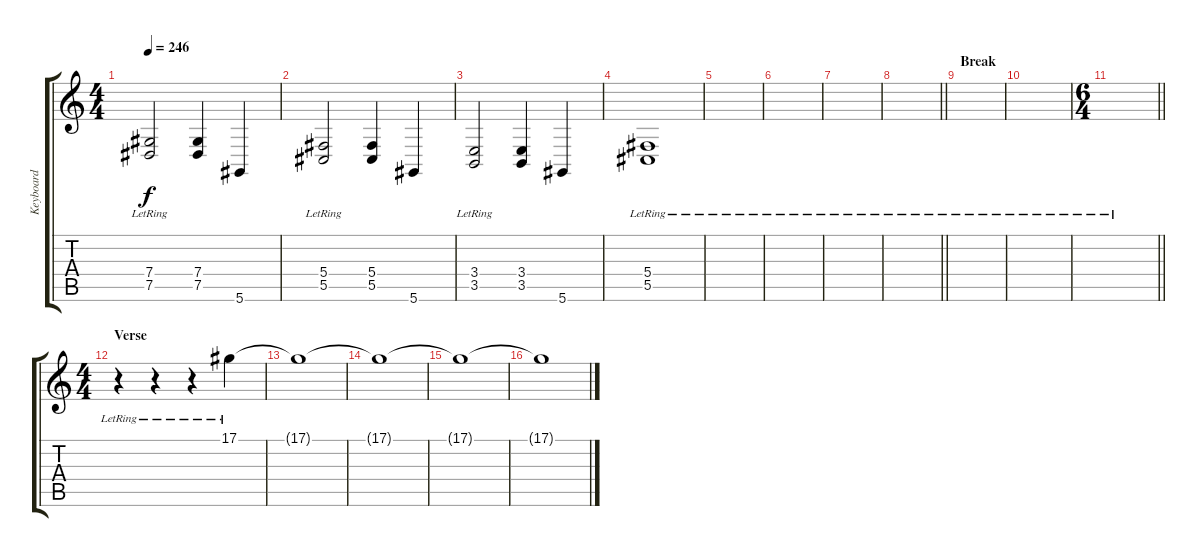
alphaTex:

\track ("Keyboard" "Keyboard") {instrument lead2sawtooth}
\staff {score tabs}
\tuning (Eb4 Bb3 Gb3 Db3 Ab2 Eb2) {hide}
\ts (4 4)
\tempo 246
\clef g2
\ks c
(7.4 7.5{lr}).2{dy f} (7.4 7.5).4 5.6.4 |
(5.4 5.5{lr}).2 (5.4 5.5).4 5.6.4 |
(3.4 3.5{lr}).2 (3.4 3.5).4 5.6.4 |
(5.4{lr} 5.5).1 |
|
|
|
\barLineRight lightlight
|
\section ("" "Break")
|
|
\ts (6 4)
\barLineRight lightlight
|
\ts (4 4)
\section ("" "Verse")
r.4{instrument stringensemble1} r.4 r.4 17.1{lr}.4 |
17.1{t}.1 |
17.1{t}.1 |
17.1{t}.1 |
17.1{t}.1
